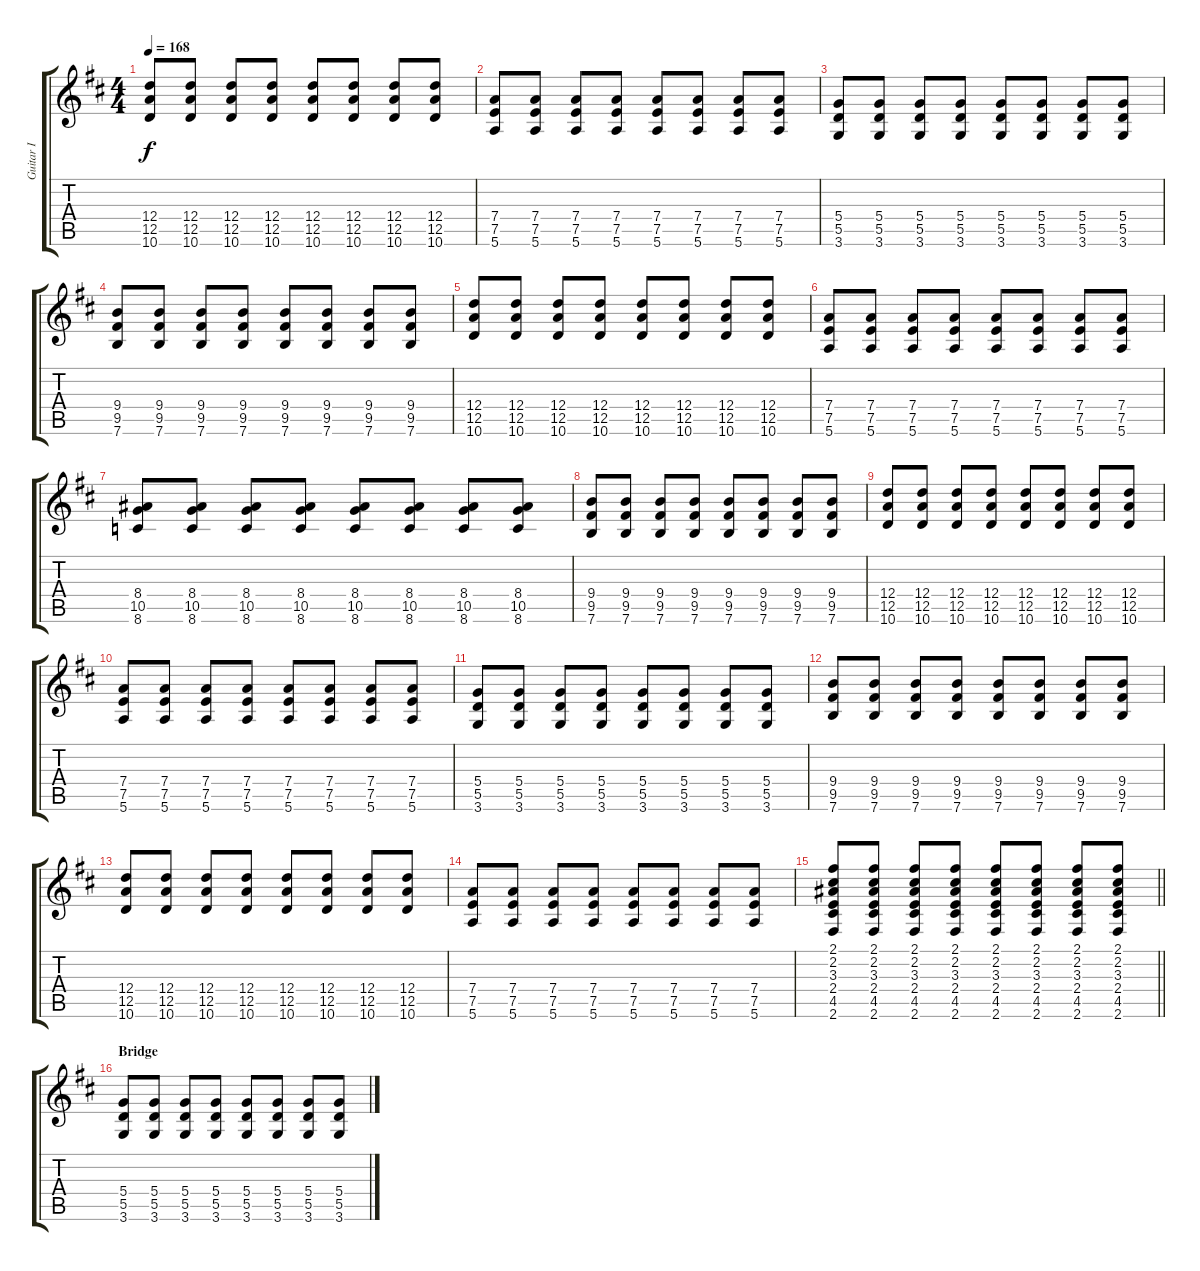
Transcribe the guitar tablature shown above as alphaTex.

\track ("Guitar I" "Guitar I") {instrument distortionguitar}
\staff {score tabs}
\tuning (E4 B3 G3 D3 A2 E2) {hide}
\ts (4 4)
\tempo 168
\clef g2
\ks d
(12.4 12.5 10.6).8{dy f} (12.4 12.5 10.6).8 (12.4 12.5 10.6).8 (12.4 12.5 10.6).8 (12.4 12.5 10.6).8 (12.4 12.5 10.6).8 (12.4 12.5 10.6).8 (12.4 12.5 10.6).8 |
(7.4 7.5 5.6).8 (7.4 7.5 5.6).8 (7.4 7.5 5.6).8 (7.4 7.5 5.6).8 (7.4 7.5 5.6).8 (7.4 7.5 5.6).8 (7.4 7.5 5.6).8 (7.4 7.5 5.6).8 |
(5.4 5.5 3.6).8 (5.4 5.5 3.6).8 (5.4 5.5 3.6).8 (5.4 5.5 3.6).8 (5.4 5.5 3.6).8 (5.4 5.5 3.6).8 (5.4 5.5 3.6).8 (5.4 5.5 3.6).8 |
(9.4 9.5 7.6).8 (9.4 9.5 7.6).8 (9.4 9.5 7.6).8 (9.4 9.5 7.6).8 (9.4 9.5 7.6).8 (9.4 9.5 7.6).8 (9.4 9.5 7.6).8 (9.4 9.5 7.6).8 |
(12.4 12.5 10.6).8 (12.4 12.5 10.6).8 (12.4 12.5 10.6).8 (12.4 12.5 10.6).8 (12.4 12.5 10.6).8 (12.4 12.5 10.6).8 (12.4 12.5 10.6).8 (12.4 12.5 10.6).8 |
(7.4 7.5 5.6).8 (7.4 7.5 5.6).8 (7.4 7.5 5.6).8 (7.4 7.5 5.6).8 (7.4 7.5 5.6).8 (7.4 7.5 5.6).8 (7.4 7.5 5.6).8 (7.4 7.5 5.6).8 |
(8.4 10.5 8.6).8 (8.4 10.5 8.6).8 (8.4 10.5 8.6).8 (8.4 10.5 8.6).8 (8.4 10.5 8.6).8 (8.4 10.5 8.6).8 (8.4 10.5 8.6).8 (8.4 10.5 8.6).8 |
(9.4 9.5 7.6).8 (9.4 9.5 7.6).8 (9.4 9.5 7.6).8 (9.4 9.5 7.6).8 (9.4 9.5 7.6).8 (9.4 9.5 7.6).8 (9.4 9.5 7.6).8 (9.4 9.5 7.6).8 |
(12.4 12.5 10.6).8 (12.4 12.5 10.6).8 (12.4 12.5 10.6).8 (12.4 12.5 10.6).8 (12.4 12.5 10.6).8 (12.4 12.5 10.6).8 (12.4 12.5 10.6).8 (12.4 12.5 10.6).8 |
(7.4 7.5 5.6).8 (7.4 7.5 5.6).8 (7.4 7.5 5.6).8 (7.4 7.5 5.6).8 (7.4 7.5 5.6).8 (7.4 7.5 5.6).8 (7.4 7.5 5.6).8 (7.4 7.5 5.6).8 |
(5.4 5.5 3.6).8 (5.4 5.5 3.6).8 (5.4 5.5 3.6).8 (5.4 5.5 3.6).8 (5.4 5.5 3.6).8 (5.4 5.5 3.6).8 (5.4 5.5 3.6).8 (5.4 5.5 3.6).8 |
(9.4 9.5 7.6).8 (9.4 9.5 7.6).8 (9.4 9.5 7.6).8 (9.4 9.5 7.6).8 (9.4 9.5 7.6).8 (9.4 9.5 7.6).8 (9.4 9.5 7.6).8 (9.4 9.5 7.6).8 |
(12.4 12.5 10.6).8 (12.4 12.5 10.6).8 (12.4 12.5 10.6).8 (12.4 12.5 10.6).8 (12.4 12.5 10.6).8 (12.4 12.5 10.6).8 (12.4 12.5 10.6).8 (12.4 12.5 10.6).8 |
(7.4 7.5 5.6).8 (7.4 7.5 5.6).8 (7.4 7.5 5.6).8 (7.4 7.5 5.6).8 (7.4 7.5 5.6).8 (7.4 7.5 5.6).8 (7.4 7.5 5.6).8 (7.4 7.5 5.6).8 |
\barLineRight lightlight
(2.1 2.2 3.3 2.4 4.5 2.6).8 (2.1 2.2 3.3 2.4 4.5 2.6).8 (2.1 2.2 3.3 2.4 4.5 2.6).8 (2.1 2.2 3.3 2.4 4.5 2.6).8 (2.1 2.2 3.3 2.4 4.5 2.6).8 (2.1 2.2 3.3 2.4 4.5 2.6).8 (2.1 2.2 3.3 2.4 4.5 2.6).8 (2.1 2.2 3.3 2.4 4.5 2.6).8 |
\section ("" "Bridge")
(5.4 5.5 3.6).8 (5.4 5.5 3.6).8 (5.4 5.5 3.6).8 (5.4 5.5 3.6).8 (5.4 5.5 3.6).8 (5.4 5.5 3.6).8 (5.4 5.5 3.6).8 (5.4 5.5 3.6).8
